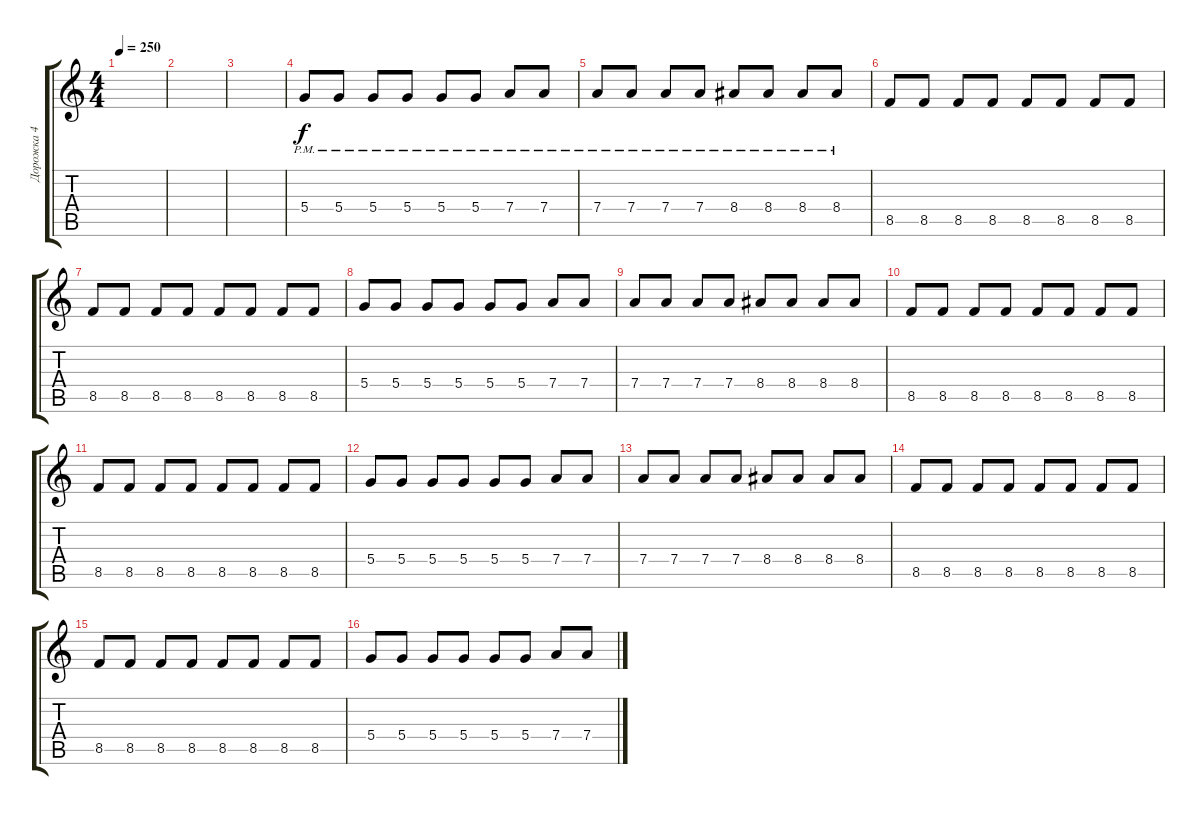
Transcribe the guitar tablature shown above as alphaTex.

\track ("Дорожка 4" "Дорожка 4") {instrument distortionguitar}
\staff {score tabs}
\tuning (E4 B3 G3 D3 A2 D2) {hide}
\ts (4 4)
\tempo 250
\clef g2
\ks c
|
|
|
5.4{pm}.8 5.4{pm}.8 5.4{pm}.8 5.4{pm}.8 5.4{pm}.8 5.4{pm}.8 7.4{pm}.8 7.4{pm}.8 |
7.4{pm}.8 7.4{pm}.8 7.4{pm}.8 7.4{pm}.8 8.4{pm}.8 8.4{pm}.8 8.4{pm}.8 8.4{pm}.8 |
8.5.8 8.5.8 8.5.8 8.5.8 8.5.8 8.5.8 8.5.8 8.5.8 |
8.5.8 8.5.8 8.5.8 8.5.8 8.5.8 8.5.8 8.5.8 8.5.8 |
5.4.8 5.4.8 5.4.8 5.4.8 5.4.8 5.4.8 7.4.8 7.4.8 |
7.4.8 7.4.8 7.4.8 7.4.8 8.4.8 8.4.8 8.4.8 8.4.8 |
8.5.8 8.5.8 8.5.8 8.5.8 8.5.8 8.5.8 8.5.8 8.5.8 |
8.5.8 8.5.8 8.5.8 8.5.8 8.5.8 8.5.8 8.5.8 8.5.8 |
5.4.8 5.4.8 5.4.8 5.4.8 5.4.8 5.4.8 7.4.8 7.4.8 |
7.4.8 7.4.8 7.4.8 7.4.8 8.4.8 8.4.8 8.4.8 8.4.8 |
8.5.8 8.5.8 8.5.8 8.5.8 8.5.8 8.5.8 8.5.8 8.5.8 |
8.5.8 8.5.8 8.5.8 8.5.8 8.5.8 8.5.8 8.5.8 8.5.8 |
5.4.8 5.4.8 5.4.8 5.4.8 5.4.8 5.4.8 7.4.8 7.4.8
